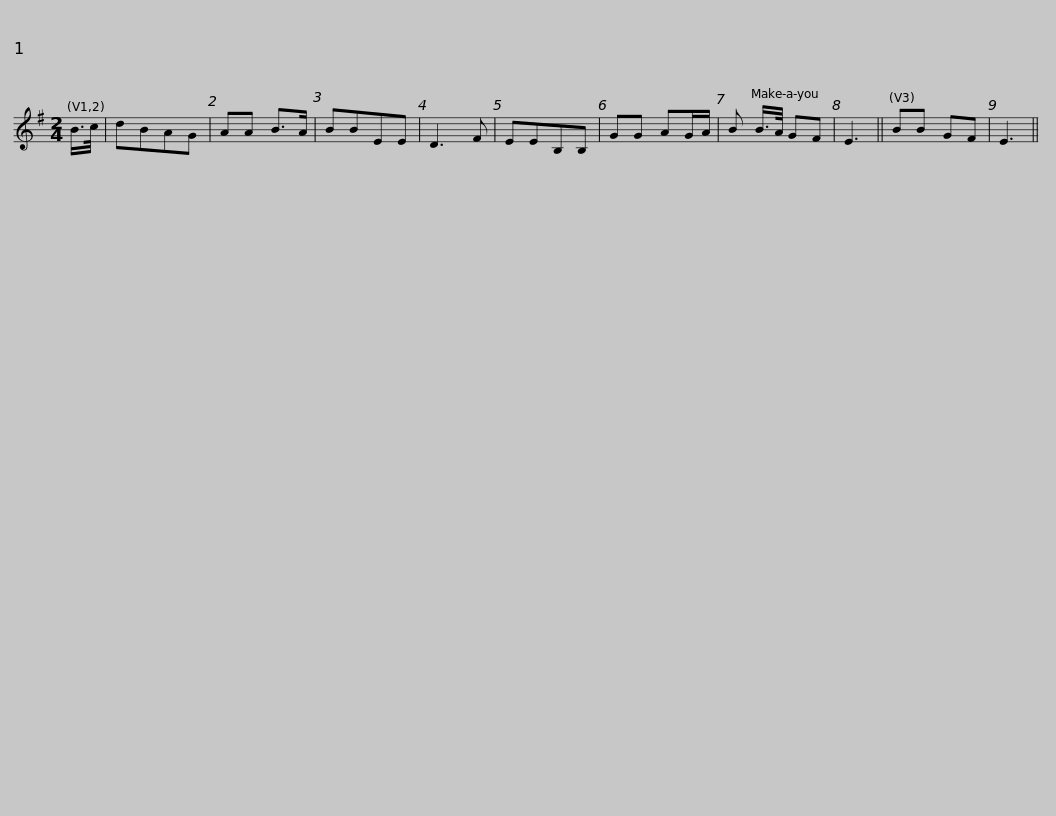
X:1
L:1/8
M:2/4
I:linebreak $
K:G
V:1 treble
V:1
 B/>c/ | dBAG | AA B>A | BBEE | D3 F | %5
 EEB,B, | GG AG/A/ | B B/>A/ GF | E3 ||$ BB GF | %10
 E3 || %11
